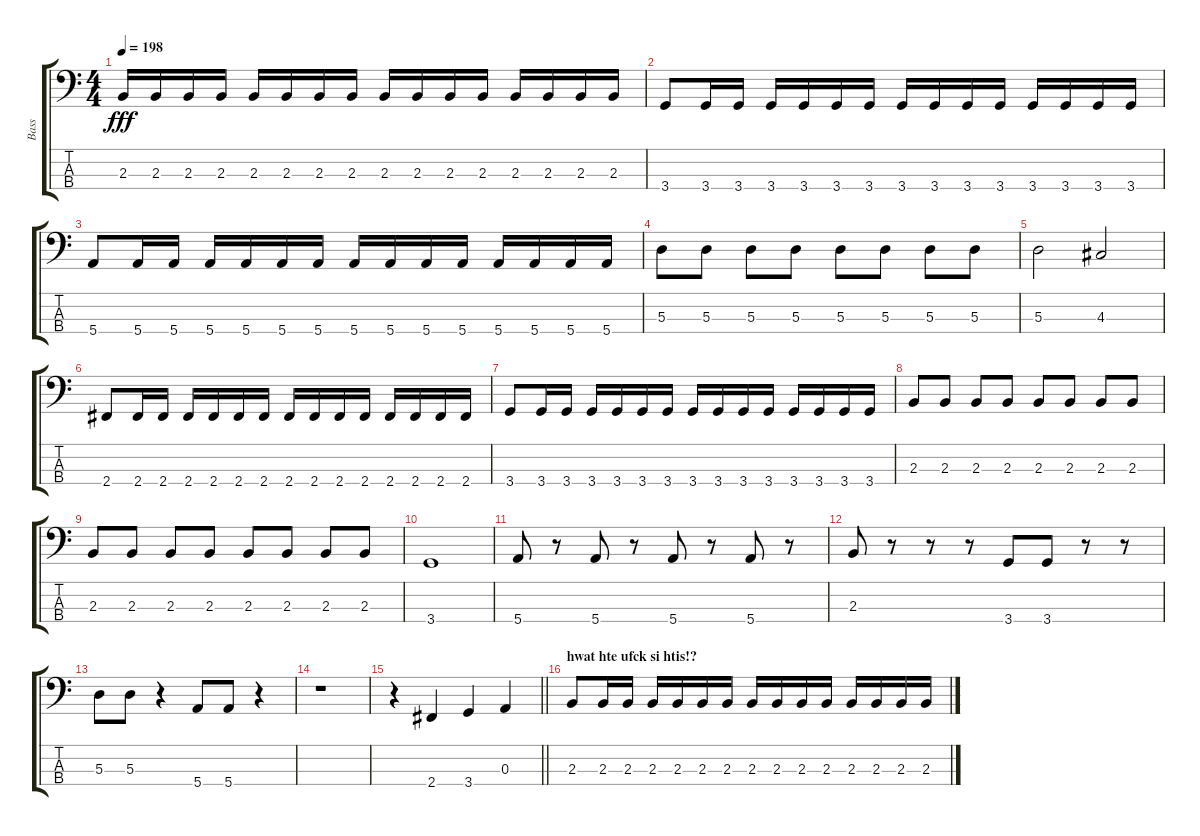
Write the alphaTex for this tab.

\track ("Bass" "Bass") {instrument electricbassfinger}
\staff {score tabs}
\tuning (G2 D2 A1 E1) {hide}
\ts (4 4)
\tempo 198
\clef f4
\ks c
2.3.16{dy fff} 2.3.16 2.3.16 2.3.16 2.3.16 2.3.16 2.3.16 2.3.16 2.3.16 2.3.16 2.3.16 2.3.16 2.3.16 2.3.16 2.3.16 2.3.16 |
3.4.8 3.4.16 3.4.16 3.4.16 3.4.16 3.4.16 3.4.16 3.4.16 3.4.16 3.4.16 3.4.16 3.4.16 3.4.16 3.4.16 3.4.16 |
5.4.8 5.4.16 5.4.16 5.4.16 5.4.16 5.4.16 5.4.16 5.4.16 5.4.16 5.4.16 5.4.16 5.4.16 5.4.16 5.4.16 5.4.16 |
5.3.8 5.3.8 5.3.8 5.3.8 5.3.8 5.3.8 5.3.8 5.3.8 |
5.3.2 4.3.2 |
2.4.8 2.4.16 2.4.16 2.4.16 2.4.16 2.4.16 2.4.16 2.4.16 2.4.16 2.4.16 2.4.16 2.4.16 2.4.16 2.4.16 2.4.16 |
3.4.8 3.4.16 3.4.16 3.4.16 3.4.16 3.4.16 3.4.16 3.4.16 3.4.16 3.4.16 3.4.16 3.4.16 3.4.16 3.4.16 3.4.16 |
2.3.8 2.3.8 2.3.8 2.3.8 2.3.8 2.3.8 2.3.8 2.3.8 |
2.3.8 2.3.8 2.3.8 2.3.8 2.3.8 2.3.8 2.3.8 2.3.8 |
3.4.1 |
5.4.8 r.8 5.4.8 r.8 5.4.8 r.8 5.4.8 r.8 |
2.3.8 r.8 r.8 r.8 3.4.8 3.4.8 r.8 r.8 |
5.3.8 5.3.8 r.4 5.4.8 5.4.8 r.4 |
r.1 |
\barLineRight lightlight
r.4 2.4.4 3.4.4 0.3.4 |
\section ("" "hwat hte ufck si htis!?")
2.3.8 2.3.16 2.3.16 2.3.16 2.3.16 2.3.16 2.3.16 2.3.16 2.3.16 2.3.16 2.3.16 2.3.16 2.3.16 2.3.16 2.3.16
